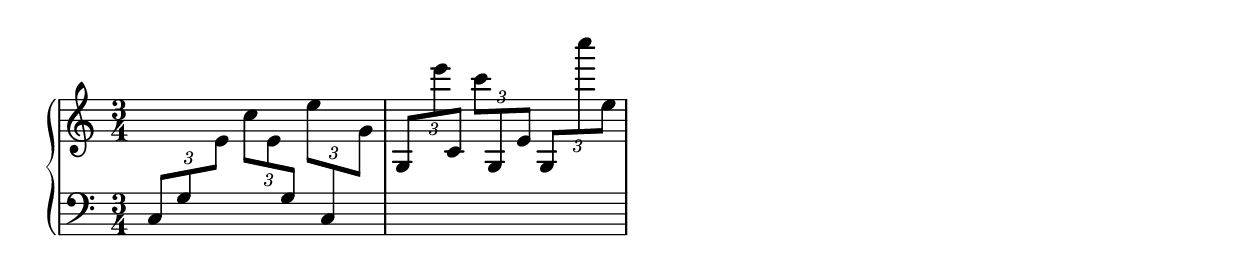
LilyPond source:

\version "2.19.3"

\header {
  texidoc = "Tuplet numbers are positioned next to kneed beams."
}

\layout {
  indent = 0
  ragged-right = ##t
}

top = \change Staff = "1"
bottom = \change Staff = "2"

music = \relative c {
  \time 3/4
  \override Beam.auto-knee-gap = 1
  \tuplet 3/2 4 {
    c8 g' \top e'
    c'8 e, \bottom g,
    \top e''8 \bottom c,, \top g''
    g,8 e''' c,,
    c''8 g,, e'
    g,8 c''' e,,
  }
}

\score {
  \new PianoStaff <<
    \new Staff = "1" {
      s2.
      s2.
    }
    \new Staff = "2" {
      \clef bass
      \music
    }
  >>
}
